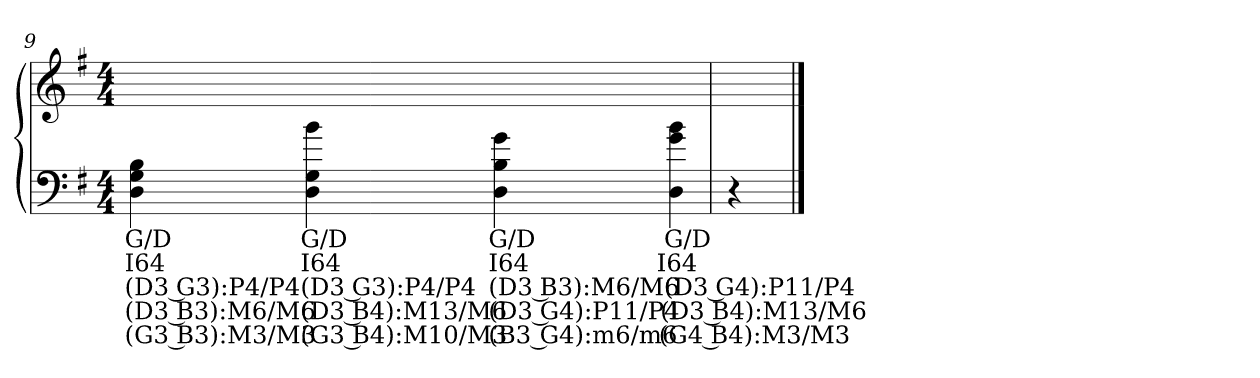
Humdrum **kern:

**kern	**text	**text	**text	**text	**text	**kern
*part2	*part2	*part2	*part2	*part2	*part2	*part1
*staff2	*staff2	*staff2	*staff2	*staff2	*staff2	*staff1
*clefF4	*	*	*	*	*	*clefG2
*k[f#]	*	*	*	*	*	*k[f#]
*G:	*	*	*	*	*	*G:
*M4/4	*	*	*	*	*	*M4/4
=9	=9	=9	=9	=9	=9	=9
4D 4G 4B	G/D	I64	(D3 G3):P4/P4	(D3 B3):M6/M6	(G3 B3):M3/M3	1ryy
4D 4G 4b	G/D	I64	(D3 G3):P4/P4	(D3 B4):M13/M6	(G3 B4):M10/M3	.
4D 4B 4g	G/D	I64	(D3 B3):M6/M6	(D3 G4):P11/P4	(B3 G4):m6/m6	.
4D 4g 4b	G/D	I64	(D3 G4):P11/P4	(D3 B4):M13/M6	(G4 B4):M3/M3	.
=10	=10	=10	=10	=10	=10	=10
4r	.	.	.	.	.	4ryy
==	==	==	==	==	==	==
*-	*-	*-	*-	*-	*-	*-
